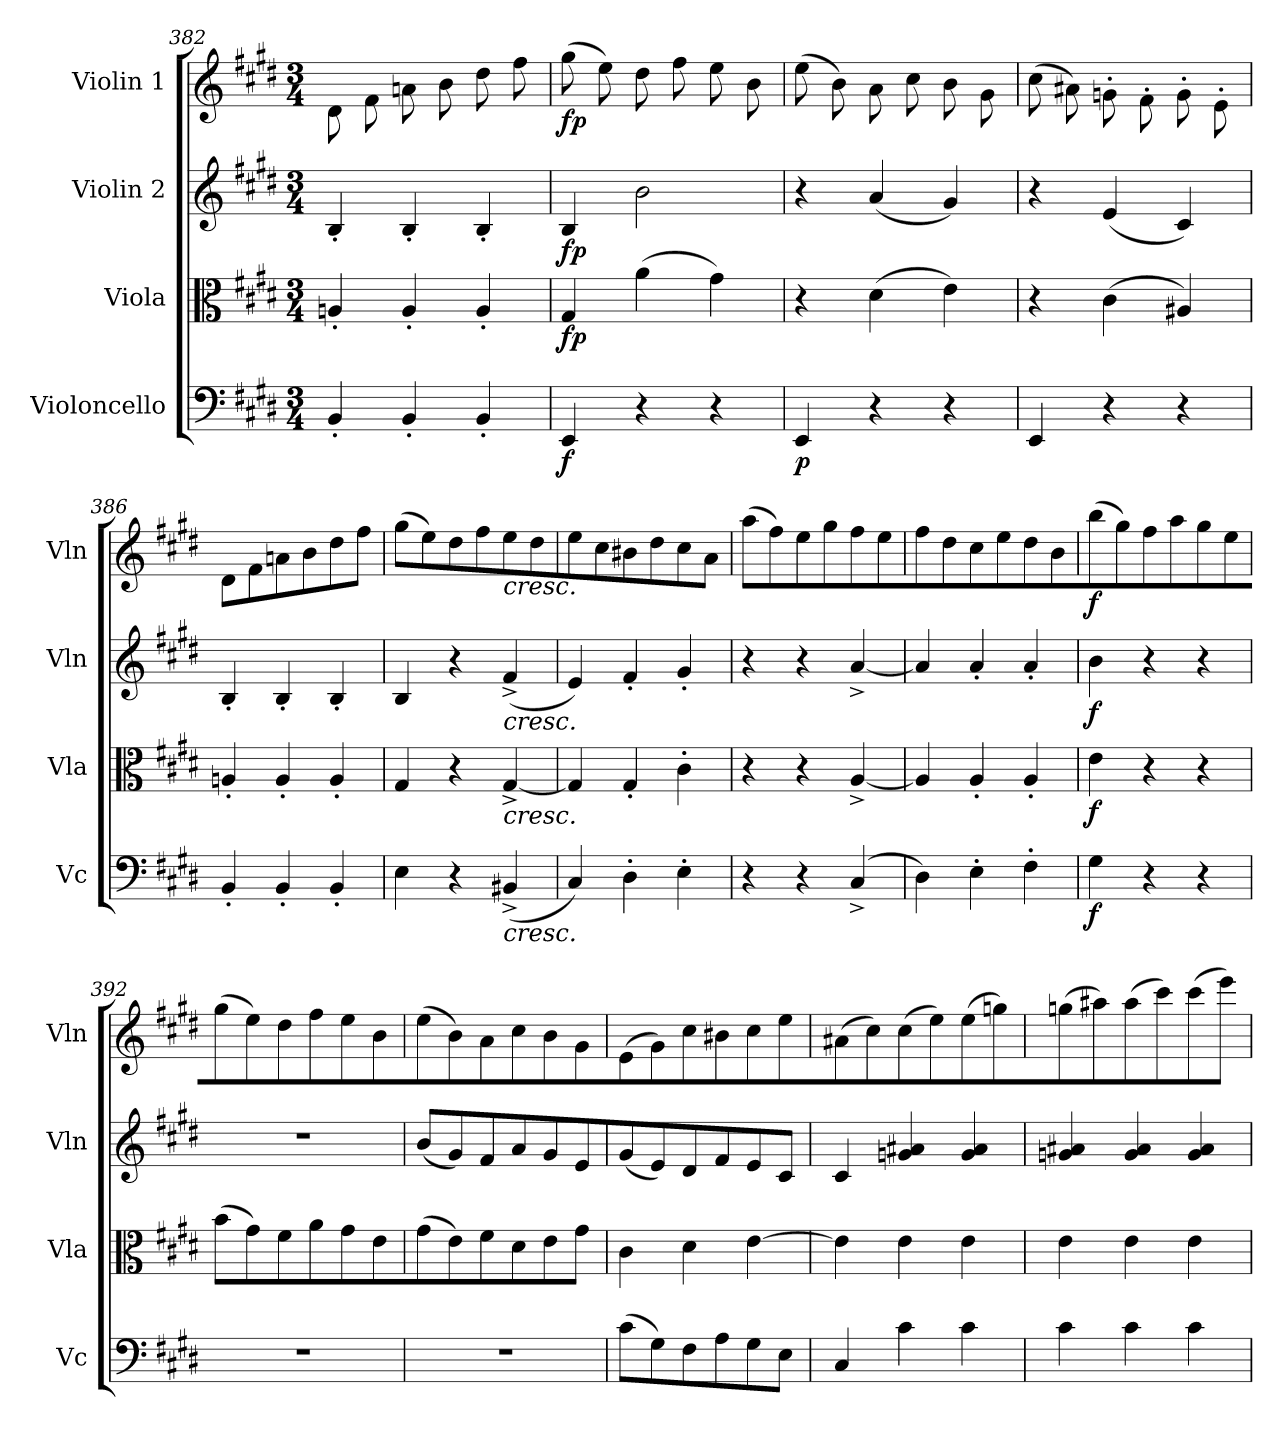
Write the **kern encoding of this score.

**kern	**dynam	**kern	**dynam	**kern	**dynam	**kern	**dynam
*part4	*part4	*part3	*part3	*part2	*part2	*part1	*part1
*staff4	*staff4	*staff3	*staff3	*staff2	*staff2	*staff1	*staff1
*I"Violoncello	*	*I"Viola	*	*I"Violin 2	*	*I"Violin 1	*
*I'Vc	*	*I'Vla	*	*I'Vln	*	*I'Vln	*
*clefF4	*	*clefC3	*	*clefG2	*	*clefG2	*
*k[f#c#g#d#]	*	*k[f#c#g#d#]	*	*k[f#c#g#d#]	*	*k[f#c#g#d#]	*
*M3/4	*	*M3/4	*	*M3/4	*	*M3/4	*
=382	=382	=382	=382	=382	=382	=382	=382
4BB'/	.	4An'/	.	4B'/	.	8d#\	.
.	.	.	.	.	.	8f#\	.
4BB'/	.	4A'/	.	4B'/	.	8an\	.
.	.	.	.	.	.	8b\	.
4BB'/	.	4A'/	.	4B'/	.	8dd#\	.
.	.	.	.	.	.	8ff#\	.
=383	=383	=383	=383	=383	=383	=383	=383
!	!LO:DY:b	!	!LO:DY:b	!	!LO:DY:b	!	!LO:DY:b
4EE/	f	4G#/	fp	4B/	fp	(8gg#\	fp
.	.	.	.	.	.	8ee\)	.
4r	.	(4a\	.	2b\	.	8dd#\	.
.	.	.	.	.	.	8ff#\	.
4r	.	4g#\)	.	.	.	8ee\	.
.	.	.	.	.	.	8b\	.
=384	=384	=384	=384	=384	=384	=384	=384
!	!LO:DY:b	!	!	!	!	!	!
4EE/	p	4r	.	4r	.	(8ee\	.
.	.	.	.	.	.	8b\)	.
4r	.	(4d#\	.	(4a/	.	8a\	.
.	.	.	.	.	.	8cc#\	.
4r	.	4e\)	.	4g#/)	.	8b\	.
.	.	.	.	.	.	8g#\	.
=385	=385	=385	=385	=385	=385	=385	=385
4EE/	.	4r	.	4r	.	(8cc#\	.
.	.	.	.	.	.	8a#X\)	.
4r	.	(4c#\	.	(4e/	.	8gn'\	.
.	.	.	.	.	.	8f#'\	.
4r	.	4A#X/)	.	4c#/)	.	8g'\	.
.	.	.	.	.	.	8e'\	.
=386	=386	=386	=386	=386	=386	=386	=386
4BB'/	.	4An'/	.	4B'/	.	8d#\	.
.	.	.	.	.	.	8f#\	.
4BB'/	.	4A'/	.	4B'/	.	8an\	.
.	.	.	.	.	.	8b\	.
4BB'/	.	4A'/	.	4B'/	.	8dd#\	.
.	.	.	.	.	.	8ff#\J	.
!!LO:LB:g=z
=387	=387	=387	=387	=387	=387	=387	=387
4E\	.	4G#/	.	4B/	.	(8gg#\L	.
.	.	.	.	.	.	8ee\)	.
4r	.	4r	.	4r	.	8dd#\	.
.	.	.	.	.	.	8ff#\	.
!	!	!	!	!	!	!LO:TX:b:i:t=cresc.	!
!	!	!	!	!LO:TX:b:i:t=cresc.	!	!	!
!	!	!LO:TX:b:i:t=cresc.	!	!	!	!	!
!LO:TX:b:i:t=cresc.	!	!	!	!	!	!	!
(4BB#X^/	.	[4G#^/	.	(4f#^/	.	8ee\	.
.	.	.	.	.	.	8dd#\	.
=388	=388	=388	=388	=388	=388	=388	=388
4C#/)	.	4G#/]	.	4e/)	.	8ee\	.
.	.	.	.	.	.	8cc#\	.
4D#'\	.	4G#'/	.	4f#'/	.	8b#X\	.
.	.	.	.	.	.	8dd#\	.
4E'\	.	4c#'\	.	4g#'/	.	8cc#\	.
.	.	.	.	.	.	8a\J	.
!!LO:LB:g=z
=389	=389	=389	=389	=389	=389	=389	=389
4r	.	4r	.	4r	.	(8aa\L	.
.	.	.	.	.	.	8ff#\)	.
4r	.	4r	.	4r	.	8ee\	.
.	.	.	.	.	.	8gg#\	.
(4C#^/	.	[4A^/	.	[4a^/	.	8ff#\	.
.	.	.	.	.	.	8ee\	.
=390	=390	=390	=390	=390	=390	=390	=390
4D#\)	.	4A/]	.	4a/]	.	8ff#\	.
.	.	.	.	.	.	8dd#\	.
4E'\	.	4A'/	.	4a'/	.	8cc#\	.
.	.	.	.	.	.	8ee\	.
4F#'\	.	4A'/	.	4a'/	.	8dd#\	.
.	.	.	.	.	.	8b\	.
=391	=391	=391	=391	=391	=391	=391	=391
!	!LO:DY:b	!	!LO:DY:b	!	!LO:DY:b	!	!LO:DY:b
4G#\	f	4e\	f	4b\	f	(8bb\	f
.	.	.	.	.	.	8gg#\)	.
4r	.	4r	.	4r	.	8ff#\	.
.	.	.	.	.	.	8aa\	.
4r	.	4r	.	4r	.	8gg#\	.
.	.	.	.	.	.	8ee\	.
=392	=392	=392	=392	=392	=392	=392	=392
2.r	.	(8b\L	.	2.r	.	(8gg#\	.
.	.	8g#\)	.	.	.	8ee\)	.
.	.	8f#\	.	.	.	8dd#\	.
.	.	8a\	.	.	.	8ff#\	.
.	.	8g#\	.	.	.	8ee\	.
.	.	8e\	.	.	.	8b\	.
=393	=393	=393	=393	=393	=393	=393	=393
2.r	.	(8g#\	.	(8b/L	.	(8ee\	.
.	.	8e\)	.	8g#/)	.	8b\)	.
.	.	8f#\	.	8f#/	.	8a\	.
.	.	8d#\	.	8a/	.	8cc#\	.
.	.	8e\	.	8g#/	.	8b\	.
.	.	8g#\J	.	8e/	.	8g#\	.
=394	=394	=394	=394	=394	=394	=394	=394
(8c#\L	.	4c#\	.	(8g#/	.	(8e\	.
8G#\)	.	.	.	8e/)	.	8g#\)	.
8F#\	.	4d#\	.	8d#/	.	8cc#\	.
8A\	.	.	.	8f#/	.	8b#X\	.
8G#\	.	[4e\	.	8e/	.	8cc#\	.
8E\J	.	.	.	8c#/J	.	8ee\	.
=395	=395	=395	=395	=395	=395	=395	=395
4C#/	.	4e\]	.	4c#/	.	(8a#X\	.
.	.	.	.	.	.	8cc#\)	.
4c#\	.	4e\	.	4gn/ 4a#X/	.	(8cc#\	.
.	.	.	.	.	.	8ee\)	.
4c#\	.	4e\	.	4g/ 4a#/	.	(8ee\	.
.	.	.	.	.	.	8ggn\)	.
=396	=396	=396	=396	=396	=396	=396	=396
4c#\	.	4e\	.	4gn/ 4a#X/	.	(8ggn\	.
.	.	.	.	.	.	8aa#X\)	.
4c#\	.	4e\	.	4g/ 4a#/	.	(8aa#\	.
.	.	.	.	.	.	8ccc#\)	.
4c#\	.	4e\	.	4g/ 4a#/	.	(8ccc#\	.
.	.	.	.	.	.	8eee\J)	.
=	=	=	=	=	=	=	=
*-	*-	*-	*-	*-	*-	*-	*-
